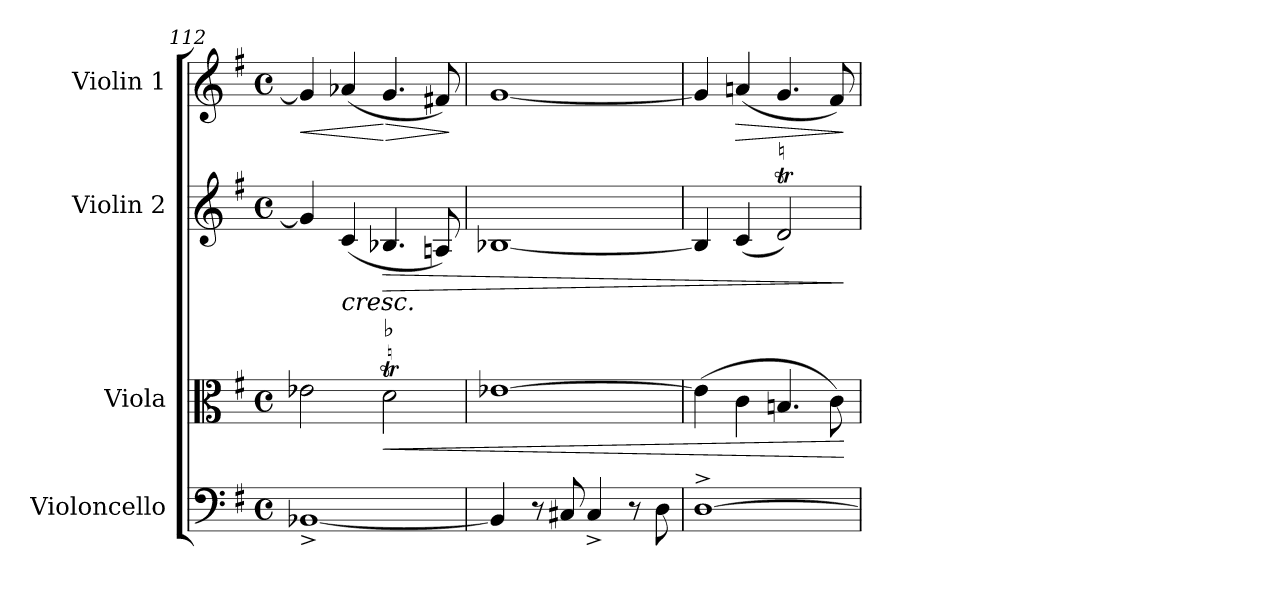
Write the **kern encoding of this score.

**kern	**kern	**dynam	**kern	**dynam	**kern	**dynam
*part4	*part3	*part3	*part2	*part2	*part1	*part1
*staff4	*staff3	*staff3	*staff2	*staff2	*staff1	*staff1
*I"Violoncello	*I"Viola	*	*I"Violin 2	*	*I"Violin 1	*
*I'Vc	*I'Vla	*	*I'Vln	*	*I'Vln	*
*clefF4	*clefC3	*	*clefG2	*	*clefG2	*
*k[f#]	*k[f#]	*	*k[f#]	*	*k[f#]	*
*M4/4	*M4/4	*	*M4/4	*	*M4/4	*
*met(c)	*met(c)	*	*met(c)	*	*met(c)	*
=112	=112	=112	=112	=112	=112	=112
!	!	!	!	!	!	!LO:HP:b
[1BB-X^	2e-X\	.	4g/]	.	4g/]	<
!	!	!	!	!LO:HP:b	!	!
.	.	.	(4c/	<	(4a-X/	.
!	!LO:TX:a:t=♭	!	!	!	!	!
!	!	!LO:HP:b	!	!LO:HP:b	!	!LO:HP:n=1:b
.	2dT\	<	4.B-X/	>	4.g/	[ >
.	.	.	8An/)	.	8f#X/)	.
.	.	.	.	[	.	]
=113	=113	=113	=113	=113	=113	=113
4BB-/]	[1e-X	.	[1B-X	.	[1g	.
8r	.	.	.	.	.	.
8C#X/	.	.	.	.	.	.
4C#^/	.	.	.	.	.	.
8r	.	.	.	.	.	.
8D\	.	.	.	.	.	.
=114	=114	=114	=114	=114	=114	=114
[1D^	(4e-\]	.	4B-/]	.	4g/]	.
!	!	!	!	!	!	!LO:HP:b
.	4c\	.	(4c/	.	(4an/	>
!	!	!	!LO:TX:a:t=♮	!	!	!
.	4.Bn/	.	2dT/)	.	4.g/	.
.	8c\)	.	.	.	8f#/)	.
.	.	[	.	]	.	]
=	=	=	=	=	=	=
*-	*-	*-	*-	*-	*-	*-
